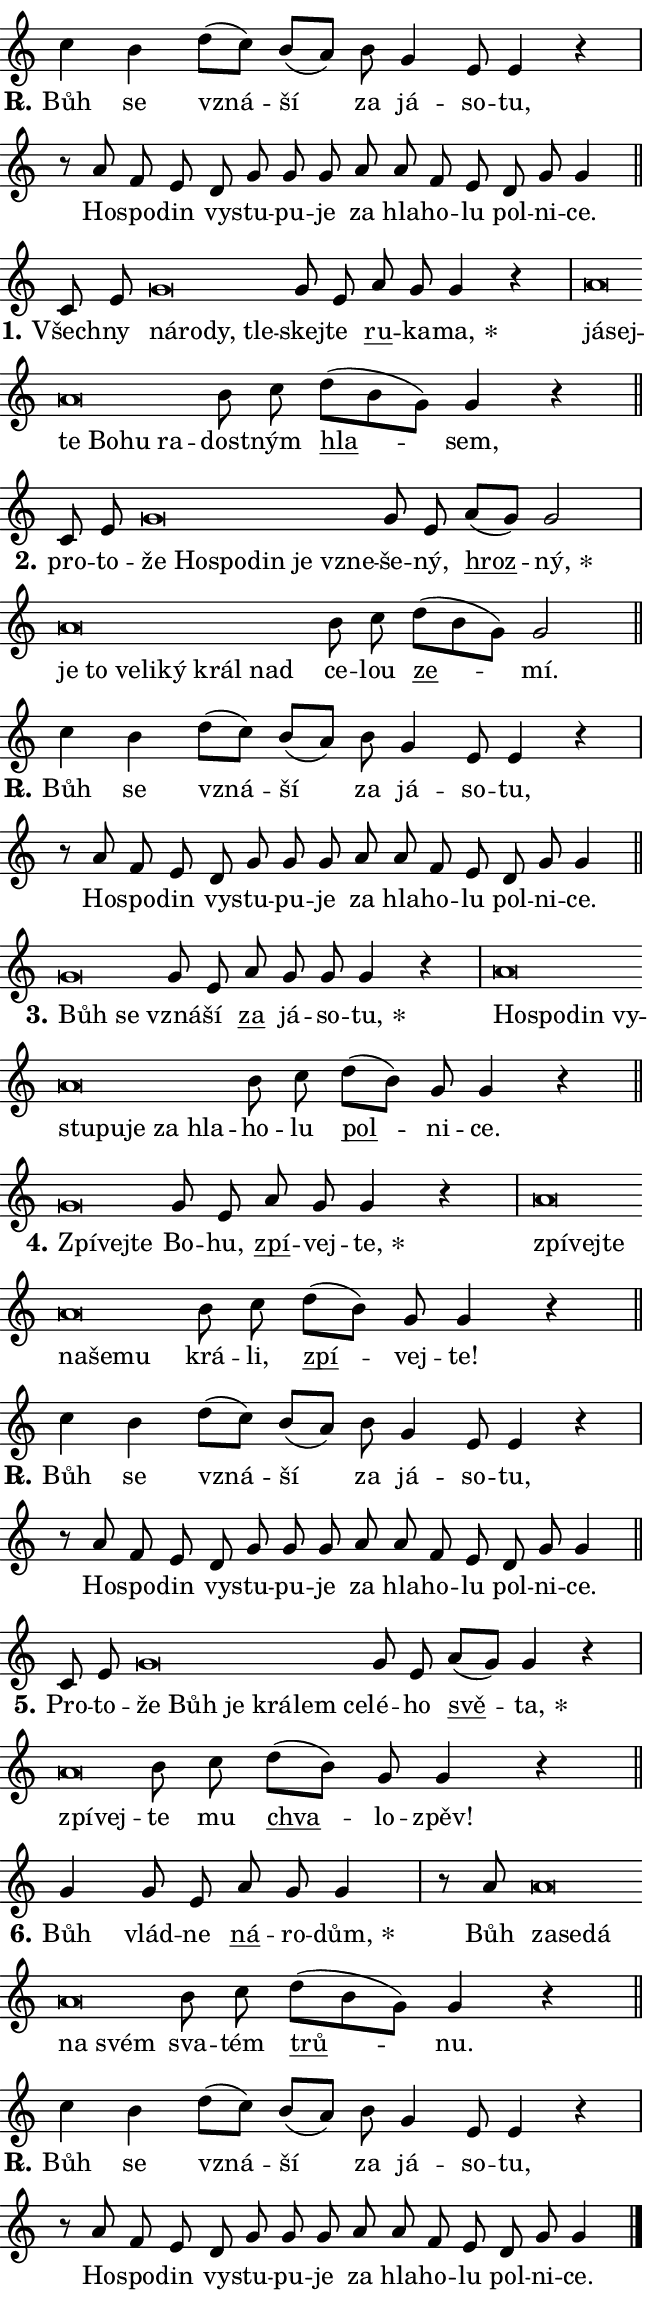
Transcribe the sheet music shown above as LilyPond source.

\version "2.24.0"
\header { tagline = "" }
\paper {
  indent = 0\cm
  top-margin = 0\cm
  right-margin = 0.13\cm % to fit lyric hyphens
  bottom-margin = 0\cm
  left-margin = 0\cm
  paper-width = 11\cm
  page-breaking = #ly:one-page-breaking
  system-system-spacing.basic-distance = #11
  score-system-spacing.basic-distance = #11
  ragged-last = ##f
}


%% Author: Thomas Morley
%% https://lists.gnu.org/archive/html/lilypond-user/2020-05/msg00002.html
#(define (line-position grob)
"Returns position of @var[grob} in current system:
   @code{'start}, if at first time-step
   @code{'end}, if at last time-step
   @code{'middle} otherwise
"
  (let* ((col (ly:item-get-column grob))
         (ln (ly:grob-object col 'left-neighbor))
         (rn (ly:grob-object col 'right-neighbor))
         (col-to-check-left (if (ly:grob? ln) ln col))
         (col-to-check-right (if (ly:grob? rn) rn col))
         (break-dir-left
           (and
             (ly:grob-property col-to-check-left 'non-musical #f)
             (ly:item-break-dir col-to-check-left)))
         (break-dir-right
           (and
             (ly:grob-property col-to-check-right 'non-musical #f)
             (ly:item-break-dir col-to-check-right))))
        (cond ((eqv? 1 break-dir-left) 'start)
              ((eqv? -1 break-dir-right) 'end)
              (else 'middle))))

#(define (tranparent-at-line-position vctor)
  (lambda (grob)
  "Relying on @code{line-position} select the relevant enry from @var{vctor}.
Used to determine transparency,"
    (case (line-position grob)
      ((end) (not (vector-ref vctor 0)))
      ((middle) (not (vector-ref vctor 1)))
      ((start) (not (vector-ref vctor 2))))))

noteHeadBreakVisibility =
#(define-music-function (break-visibility)(vector?)
"Makes @code{NoteHead}s transparent relying on @var{break-visibility}"
#{
  \override NoteHead.transparent =
    #(tranparent-at-line-position break-visibility)
#})

#(define delete-ledgers-for-transparent-note-heads
  (lambda (grob)
    "Reads whether a @code{NoteHead} is transparent.
If so this @code{NoteHead} is removed from @code{'note-heads} from
@var{grob}, which is supposed to be @code{LedgerLineSpanner}.
As a result ledgers are not printed for this @code{NoteHead}"
    (let* ((nhds-array (ly:grob-object grob 'note-heads))
           (nhds-list
             (if (ly:grob-array? nhds-array)
                 (ly:grob-array->list nhds-array)
                 '()))
           ;; Relies on the transparent-property being done before
           ;; Staff.LedgerLineSpanner.after-line-breaking is executed.
           ;; This is fragile ...
           (to-keep
             (remove
               (lambda (nhd)
                 (ly:grob-property nhd 'transparent #f))
               nhds-list)))
      ;; TODO find a better method to iterate over grob-arrays, similiar
      ;; to filter/remove etc for lists
      ;; For now rebuilt from scratch
      (set! (ly:grob-object grob 'note-heads)  '())
      (for-each
        (lambda (nhd)
          (ly:pointer-group-interface::add-grob grob 'note-heads nhd))
        to-keep))))

squashNotes = {
  \override NoteHead.X-extent = #'(-0.2 . 0.2)
  \override NoteHead.Y-extent = #'(-0.75 . 0)
  \override NoteHead.stencil =
    #(lambda (grob)
       (let ((pos (ly:grob-property grob 'staff-position)))
         (begin
           (if (< pos -7) (display "ERROR: Lower brevis then expected\n") (display ""))
           (if (<= pos -6) ly:text-interface::print ly:note-head::print))))
}
unSquashNotes = {
  \revert NoteHead.X-extent
  \revert NoteHead.Y-extent
  \revert NoteHead.stencil
}

hideNotes = \noteHeadBreakVisibility #begin-of-line-visible
unHideNotes = \noteHeadBreakVisibility #all-visible

% work-around for resetting accidentals
% https://lilypond.org/doc/v2.23/Documentation/notation/displaying-rhythms#unmetered-music
cadenzaMeasure = {
  \cadenzaOff
  \partial 1024 s1024
  \cadenzaOn
}

#(define-markup-command (accent layout props text) (markup?)
  "Underline accented syllable"
  (interpret-markup layout props
    #{\markup \override #'(offset . 4.3) \underline { #text }#}))

responsum = \markup \concat {
  "R" \hspace #-1.05 \path #0.1 #'((moveto 0 0.07) (lineto 0.9 0.8)) \hspace #0.05 "."
}

spaceSize = #0.6828661417322834 % exact space size for TeX Gyre Schola

\layout {
  \context {
    \Staff
    \remove "Time_signature_engraver"
    \override LedgerLineSpanner.after-line-breaking = #delete-ledgers-for-transparent-note-heads
  }
  \context {
    \Lyrics {
      \override LyricSpace.minimum-distance = \spaceSize
      \override LyricText.font-name = #"TeX Gyre Schola"
      \override LyricText.font-size = 1
      \override StanzaNumber.font-name = #"TeX Gyre Schola Bold"
      \override StanzaNumber.font-size = 1
    }
  }
  \context {
    \Score 
    \override NoteHead.text =
      #(lambda (grob) 
        (let ((pos (ly:grob-property grob 'staff-position)))
          #{\markup {
            \combine
              \halign #-0.55 \raise #(if (= pos -6) 0 0.5) \override #'(thickness . 2) \draw-line #'(3.2 . 0)
              \musicglyph "noteheads.sM1"
          }#}))
  }
}

% magnetic-lyrics.ily
%
%   written by
%     Jean Abou Samra <jean@abou-samra.fr>
%     Werner Lemberg <wl@gnu.org>
%
%   adapted by
%     Jiri Hon <jiri.hon@gmail.com>
%
% Version 2022-Apr-15

% https://www.mail-archive.com/lilypond-user@gnu.org/msg149350.html

#(define (Left_hyphen_pointer_engraver context)
   "Collect syllable-hyphen-syllable occurrences in lyrics and store
them in properties.  This engraver only looks to the left.  For
example, if the lyrics input is @code{foo -- bar}, it does the
following.

@itemize @bullet
@item
Set the @code{text} property of the @code{LyricHyphen} grob between
@q{foo} and @q{bar} to @code{foo}.

@item
Set the @code{left-hyphen} property of the @code{LyricText} grob with
text @q{foo} to the @code{LyricHyphen} grob between @q{foo} and
@q{bar}.
@end itemize

Use this auxiliary engraver in combination with the
@code{lyric-@/text::@/apply-@/magnetic-@/offset!} hook."
   (let ((hyphen #f)
         (text #f))
     (make-engraver
      (acknowledgers
       ((lyric-syllable-interface engraver grob source-engraver)
        (set! text grob)))
      (end-acknowledgers
       ((lyric-hyphen-interface engraver grob source-engraver)
        ;(when (not (grob::has-interface grob 'lyric-space-interface))
          (set! hyphen grob)));)
      ((stop-translation-timestep engraver)
       (when (and text hyphen)
         (ly:grob-set-object! text 'left-hyphen hyphen))
       (set! text #f)
       (set! hyphen #f)))))

#(define (lyric-text::apply-magnetic-offset! grob)
   "If the space between two syllables is less than the value in
property @code{LyricText@/.details@/.squash-threshold}, move the right
syllable to the left so that it gets concatenated with the left
syllable.

Use this function as a hook for
@code{LyricText@/.after-@/line-@/breaking} if the
@code{Left_@/hyphen_@/pointer_@/engraver} is active."
   (let ((hyphen (ly:grob-object grob 'left-hyphen #f)))
     (when hyphen
       (let ((left-text (ly:spanner-bound hyphen LEFT)))
         (when (grob::has-interface left-text 'lyric-syllable-interface)
           (let* ((common (ly:grob-common-refpoint grob left-text X))
                  (this-x-ext (ly:grob-extent grob common X))
                  (left-x-ext
                   (begin
                     ;; Trigger magnetism for left-text.
                     (ly:grob-property left-text 'after-line-breaking)
                     (ly:grob-extent left-text common X)))
                  ;; `delta` is the gap width between two syllables.
                  (delta (- (interval-start this-x-ext)
                            (interval-end left-x-ext)))
                  (details (ly:grob-property grob 'details))
                  (threshold (assoc-get 'squash-threshold details 0.2)))
             (when (< delta threshold)
               (let* (;; We have to manipulate the input text so that
                      ;; ligatures crossing syllable boundaries are not
                      ;; disabled.  For languages based on the Latin
                      ;; script this is essentially a beautification.
                      ;; However, for non-Western scripts it can be a
                      ;; necessity.
                      (lt (ly:grob-property left-text 'text))
                      (rt (ly:grob-property grob 'text))
                      (is-space (grob::has-interface hyphen 'lyric-space-interface))
                      (space (if is-space " " ""))
                      (extra-delta (if is-space spaceSize 0))
                      ;; Append new syllable.
                      (ltrt-space (if (and (string? lt) (string? rt))
                                (string-append lt space rt)
                                (make-concat-markup (list lt space rt))))
                      ;; Right-align `ltrt` to the right side.
                      (ltrt-space-markup (grob-interpret-markup
                               grob
                               (make-translate-markup
                                (cons (interval-length this-x-ext) 0)
                                (make-right-align-markup ltrt-space)))))
                 (begin
                   ;; Don't print `left-text`.
                   (ly:grob-set-property! left-text 'stencil #f)
                   ;; Set text and stencil (which holds all collected
                   ;; syllables so far) and shift it to the left.
                   (ly:grob-set-property! grob 'text ltrt-space)
                   (ly:grob-set-property! grob 'stencil ltrt-space-markup)
                   (ly:grob-translate-axis! grob (- (- delta extra-delta)) X))))))))))


#(define (lyric-hyphen::displace-bounds-first grob)
   ;; Make very sure this callback isn't triggered too early.
   (let ((left (ly:spanner-bound grob LEFT))
         (right (ly:spanner-bound grob RIGHT)))
     (ly:grob-property left 'after-line-breaking)
     (ly:grob-property right 'after-line-breaking)
     (ly:lyric-hyphen::print grob)))

squashThreshold = #0.4

\layout {
  \context {
    \Lyrics
    \consists #Left_hyphen_pointer_engraver
    \override LyricText.after-line-breaking =
      #lyric-text::apply-magnetic-offset!
    \override LyricHyphen.stencil = #lyric-hyphen::displace-bounds-first
    \override LyricText.details.squash-threshold = \squashThreshold
    \override LyricHyphen.minimum-distance = 0
    \override LyricHyphen.minimum-length = \squashThreshold
  }
}

squashText = \override LyricText.details.squash-threshold = 9999
unSquashText = \override LyricText.details.squash-threshold = \squashThreshold

leftText = \override LyricText.self-alignment-X = #LEFT
unLeftText = \revert LyricText.self-alignment-X

starOffset = #(lambda (grob) 
                (let ((x_offset (ly:self-alignment-interface::aligned-on-x-parent grob)))
                  (if (= x_offset 0) 0 (+ x_offset 1.2))))

star = #(define-music-function (syllable)(string?)
"Append star separator at the end of a syllable"
#{
  \once \override LyricText.X-offset = #starOffset
  \lyricmode { \markup {
    #syllable
    \override #'((font-name . "TeX Gyre Schola Bold")) \hspace #0.2 \lower #0.65 \larger "*"
  } }
#})

starAccent = #(define-music-function (syllable)(string?)
"Append star separator at the end of a syllable and make accent"
#{
  \once \override LyricText.X-offset = #starOffset
  \lyricmode { \markup {
    \accent #syllable
    \override #'((font-name . "TeX Gyre Schola Bold")) \hspace #0.2 \lower #0.65 \larger "*"
  } }
#})

breath = #(define-music-function (syllable)(string?)
"Append breathing indicator at the end of a syllable"
#{
  \lyricmode { \markup { #syllable "+" } }
#})

optionalBreath = #(define-music-function (syllable)(string?)
"Append optional breathing indicator at the end of a syllable"
#{
  \lyricmode { \markup { #syllable "(+)" } }
#})


\score {
    <<
        \new Voice = "melody" { \cadenzaOn \key c \major \relative { c''4 b d8[( c)] b[( a)] \bar "" b g4 e8 e4 r \cadenzaMeasure \bar "|" r8 a f e \bar "" d g g g \bar "" a a f e d g g4 \cadenzaMeasure \bar "||" \break } }
        \new Lyrics \lyricsto "melody" { \lyricmode { \set stanza = \responsum
Bůh se vzná -- ší za já -- so -- tu, Ho -- spo -- din vy -- stu -- pu -- je za hla -- ho -- lu pol -- ni -- ce. } }
    >>
    \layout {}
}

\score {
    <<
        \new Voice = "melody" { \cadenzaOn \key c \major \relative { c'8 e \bar "" \squashNotes g\breve*1/16 \hideNotes \breve*1/16 \bar "" \breve*1/16 \breve*1/16 \bar "" \unHideNotes \unSquashNotes g8 e \bar "" a g g4 r \cadenzaMeasure \bar "|" \squashNotes a\breve*1/16 \hideNotes \breve*1/16 \bar "" \breve*1/16 \bar "" \breve*1/16 \bar "" \breve*1/16 \breve*1/16 \bar "" \unHideNotes \unSquashNotes b8 c \bar "" d[( b g)] g4 r \cadenzaMeasure \bar "||" \break } }
        \new Lyrics \lyricsto "melody" { \lyricmode { \set stanza = "1."
Všech -- ny \leftText ná -- \squashText ro -- dy, tle -- \unLeftText \unSquashText skej -- te \markup \accent ru -- ka -- \star ma, \leftText já -- \squashText sej -- te Bo -- hu ra -- \unLeftText \unSquashText dost -- ným \markup \accent hla -- sem, } }
    >>
    \layout {}
}

\score {
    <<
        \new Voice = "melody" { \cadenzaOn \key c \major \relative { c'8 e \bar "" \squashNotes g\breve*1/16 \hideNotes \breve*1/16 \bar "" \breve*1/16 \bar "" \breve*1/16 \bar "" \breve*1/16 \breve*1/16 \bar "" \unHideNotes \unSquashNotes g8 e \bar "" a[( g)] g2 \cadenzaMeasure \bar "|" \squashNotes a\breve*1/16 \hideNotes \breve*1/16 \bar "" \breve*1/16 \bar "" \breve*1/16 \bar "" \breve*1/16 \bar "" \breve*1/16 \breve*1/16 \bar "" \unHideNotes \unSquashNotes b8 c \bar "" d[( b g)] g2 \cadenzaMeasure \bar "||" \break } }
        \new Lyrics \lyricsto "melody" { \lyricmode { \set stanza = "2."
pro -- to -- \leftText že \squashText Ho -- spo -- din je vzne -- \unLeftText \unSquashText še -- ný, \markup \accent hroz -- \star ný, \leftText je \squashText to ve -- li -- ký král nad \unLeftText \unSquashText ce -- lou \markup \accent ze -- mí. } }
    >>
    \layout {}
}

\score {
    <<
        \new Voice = "melody" { \cadenzaOn \key c \major \relative { c''4 b d8[( c)] b[( a)] \bar "" b g4 e8 e4 r \cadenzaMeasure \bar "|" r8 a f e \bar "" d g g g \bar "" a a f e d g g4 \cadenzaMeasure \bar "||" \break } }
        \new Lyrics \lyricsto "melody" { \lyricmode { \set stanza = \responsum
Bůh se vzná -- ší za já -- so -- tu, Ho -- spo -- din vy -- stu -- pu -- je za hla -- ho -- lu pol -- ni -- ce. } }
    >>
    \layout {}
}

\score {
    <<
        \new Voice = "melody" { \cadenzaOn \key c \major \relative { \squashNotes g'\breve*1/16 \hideNotes \breve*1/16 \bar "" \unHideNotes \unSquashNotes g8 e \bar "" a g g g4 r \cadenzaMeasure \bar "|" \squashNotes a\breve*1/16 \hideNotes \breve*1/16 \bar "" \breve*1/16 \bar "" \breve*1/16 \bar "" \breve*1/16 \bar "" \breve*1/16 \bar "" \breve*1/16 \bar "" \breve*1/16 \breve*1/16 \bar "" \unHideNotes \unSquashNotes b8 c \bar "" d[( b)] g g4 r \cadenzaMeasure \bar "||" \break } }
        \new Lyrics \lyricsto "melody" { \lyricmode { \set stanza = "3."
\leftText Bůh \squashText se \unLeftText \unSquashText vzná -- ší \markup \accent za já -- so -- \star tu, \leftText Ho -- \squashText spo -- din vy -- stu -- pu -- je za hla -- \unLeftText \unSquashText ho -- lu \markup \accent pol -- ni -- ce. } }
    >>
    \layout {}
}

\score {
    <<
        \new Voice = "melody" { \cadenzaOn \key c \major \relative { \squashNotes g'\breve*1/16 \hideNotes \breve*1/16 \breve*1/16 \bar "" \unHideNotes \unSquashNotes g8 e \bar "" a g g4 r \cadenzaMeasure \bar "|" \squashNotes a\breve*1/16 \hideNotes \breve*1/16 \bar "" \breve*1/16 \bar "" \breve*1/16 \bar "" \breve*1/16 \breve*1/16 \bar "" \unHideNotes \unSquashNotes b8 c \bar "" d[( b)] g g4 r \cadenzaMeasure \bar "||" \break } }
        \new Lyrics \lyricsto "melody" { \lyricmode { \set stanza = "4."
\leftText Zpí -- \squashText vej -- te \unLeftText \unSquashText Bo -- hu, \markup \accent zpí -- vej -- \star te, \leftText zpí -- \squashText vej -- te na -- še -- mu \unLeftText \unSquashText krá -- li, \markup \accent zpí -- vej -- te! } }
    >>
    \layout {}
}

\score {
    <<
        \new Voice = "melody" { \cadenzaOn \key c \major \relative { c''4 b d8[( c)] b[( a)] \bar "" b g4 e8 e4 r \cadenzaMeasure \bar "|" r8 a f e \bar "" d g g g \bar "" a a f e d g g4 \cadenzaMeasure \bar "||" \break } }
        \new Lyrics \lyricsto "melody" { \lyricmode { \set stanza = \responsum
Bůh se vzná -- ší za já -- so -- tu, Ho -- spo -- din vy -- stu -- pu -- je za hla -- ho -- lu pol -- ni -- ce. } }
    >>
    \layout {}
}

\score {
    <<
        \new Voice = "melody" { \cadenzaOn \key c \major \relative { c'8 e \bar "" \squashNotes g\breve*1/16 \hideNotes \breve*1/16 \bar "" \breve*1/16 \bar "" \breve*1/16 \bar "" \breve*1/16 \breve*1/16 \bar "" \unHideNotes \unSquashNotes g8 e \bar "" a[( g)] g4 r \cadenzaMeasure \bar "|" \squashNotes a\breve*1/16 \hideNotes \breve*1/16 \bar "" \unHideNotes \unSquashNotes b8 c \bar "" d[( b)] g g4 r \cadenzaMeasure \bar "||" \break } }
        \new Lyrics \lyricsto "melody" { \lyricmode { \set stanza = "5."
Pro -- to -- \leftText že \squashText Bůh je krá -- lem ce -- \unLeftText \unSquashText lé -- ho \markup \accent svě -- \star ta, \leftText zpí -- \squashText vej -- \unLeftText \unSquashText te mu \markup \accent chva -- lo -- zpěv! } }
    >>
    \layout {}
}

\score {
    <<
        \new Voice = "melody" { \cadenzaOn \key c \major \relative { g'4 g8 e \bar "" a g g4 \cadenzaMeasure \bar "|" r8 a8 \squashNotes a\breve*1/16 \hideNotes \breve*1/16 \bar "" \breve*1/16 \bar "" \breve*1/16 \breve*1/16 \bar "" \unHideNotes \unSquashNotes b8 c \bar "" d[( b g)] g4 r \cadenzaMeasure \bar "||" \break } }
        \new Lyrics \lyricsto "melody" { \lyricmode { \set stanza = "6."
Bůh vlád -- ne \markup \accent ná -- ro -- \star dům, Bůh \leftText za -- \squashText se -- dá na svém \unLeftText \unSquashText sva -- tém \markup \accent trů -- nu. } }
    >>
    \layout {}
}

\score {
    <<
        \new Voice = "melody" { \cadenzaOn \key c \major \relative { c''4 b d8[( c)] b[( a)] \bar "" b g4 e8 e4 r \cadenzaMeasure \bar "|" r8 a f e \bar "" d g g g \bar "" a a f e d g g4 \cadenzaMeasure \bar "||" \break } \bar "|." }
        \new Lyrics \lyricsto "melody" { \lyricmode { \set stanza = \responsum
Bůh se vzná -- ší za já -- so -- tu, Ho -- spo -- din vy -- stu -- pu -- je za hla -- ho -- lu pol -- ni -- ce. } }
    >>
    \layout {}
}
